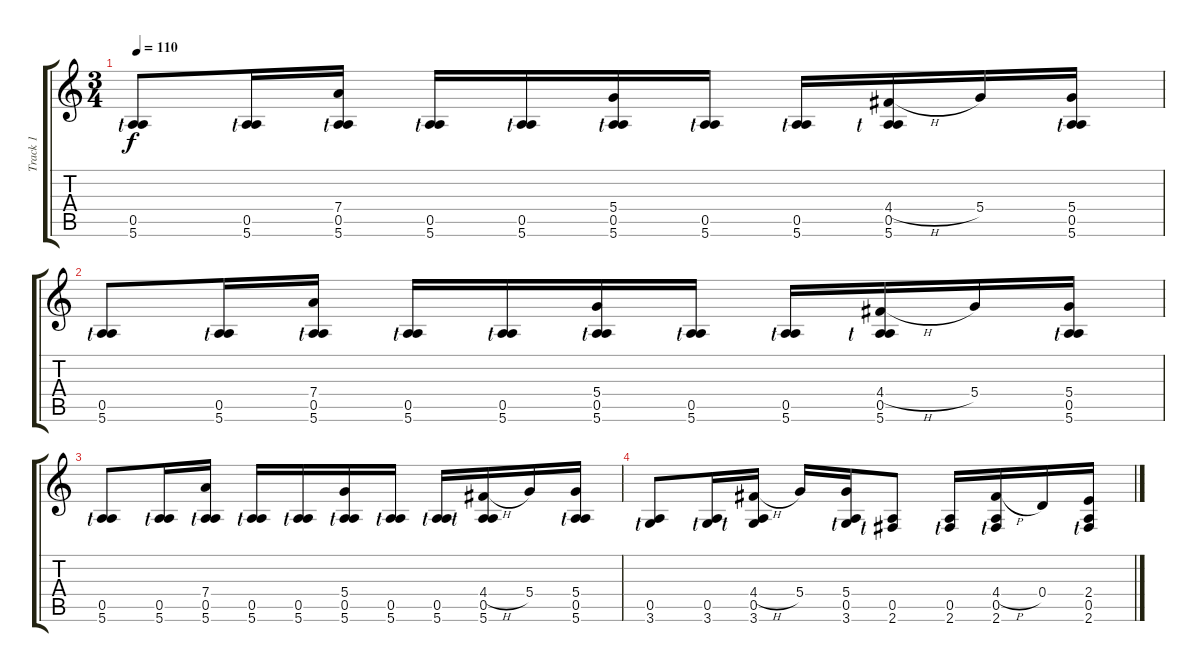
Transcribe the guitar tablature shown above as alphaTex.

\track ("Track 1" "Track 1") {instrument acousticguitarnylon}
\staff {score tabs}
\tuning (E4 B3 G3 D3 A2 E2) {hide}
\ts (3 4)
\tempo 110
\clef g2
\ks c
(0.5 5.6{lf 1}).8{dy f instrument acousticguitarnylon} (0.5 5.6{lf 1}).16 (7.4 0.5 5.6{lf 1}).16 (0.5 5.6{lf 1}).16 (0.5 5.6{lf 1}).16 (5.4 0.5 5.6{lf 1}).16 (0.5 5.6{lf 1}).16 (0.5 5.6{lf 1}).16 (4.4{h} 0.5 5.6{lf 1}).16 5.4.16 (5.4 0.5 5.6{lf 1}).16 |
(0.5 5.6{lf 1}).8 (0.5 5.6{lf 1}).16 (7.4 0.5 5.6{lf 1}).16 (0.5 5.6{lf 1}).16 (0.5 5.6{lf 1}).16 (5.4 0.5 5.6{lf 1}).16 (0.5 5.6{lf 1}).16 (0.5 5.6{lf 1}).16 (4.4{h} 0.5 5.6{lf 1}).16 5.4.16 (5.4 0.5 5.6{lf 1}).16 |
(0.5 5.6{lf 1}).8 (0.5 5.6{lf 1}).16 (7.4 0.5 5.6{lf 1}).16 (0.5 5.6{lf 1}).16 (0.5 5.6{lf 1}).16 (5.4 0.5 5.6{lf 1}).16 (0.5 5.6{lf 1}).16 (0.5 5.6{lf 1}).16 (4.4{h} 0.5 5.6{lf 1}).16 5.4.16 (5.4 0.5 5.6{lf 1}).16 |
(0.5 3.6{lf 1}).8 (0.5 3.6{lf 1}).16 (4.4{h} 0.5 3.6{lf 1}).16 5.4.16 (5.4 0.5 3.6{lf 1}).16 (0.5 2.6{lf 1}).8 (0.5 2.6{lf 1}).16 (4.4{h} 0.5 2.6{lf 1}).16 0.4.16 (2.4 0.5 2.6{lf 1}).16
